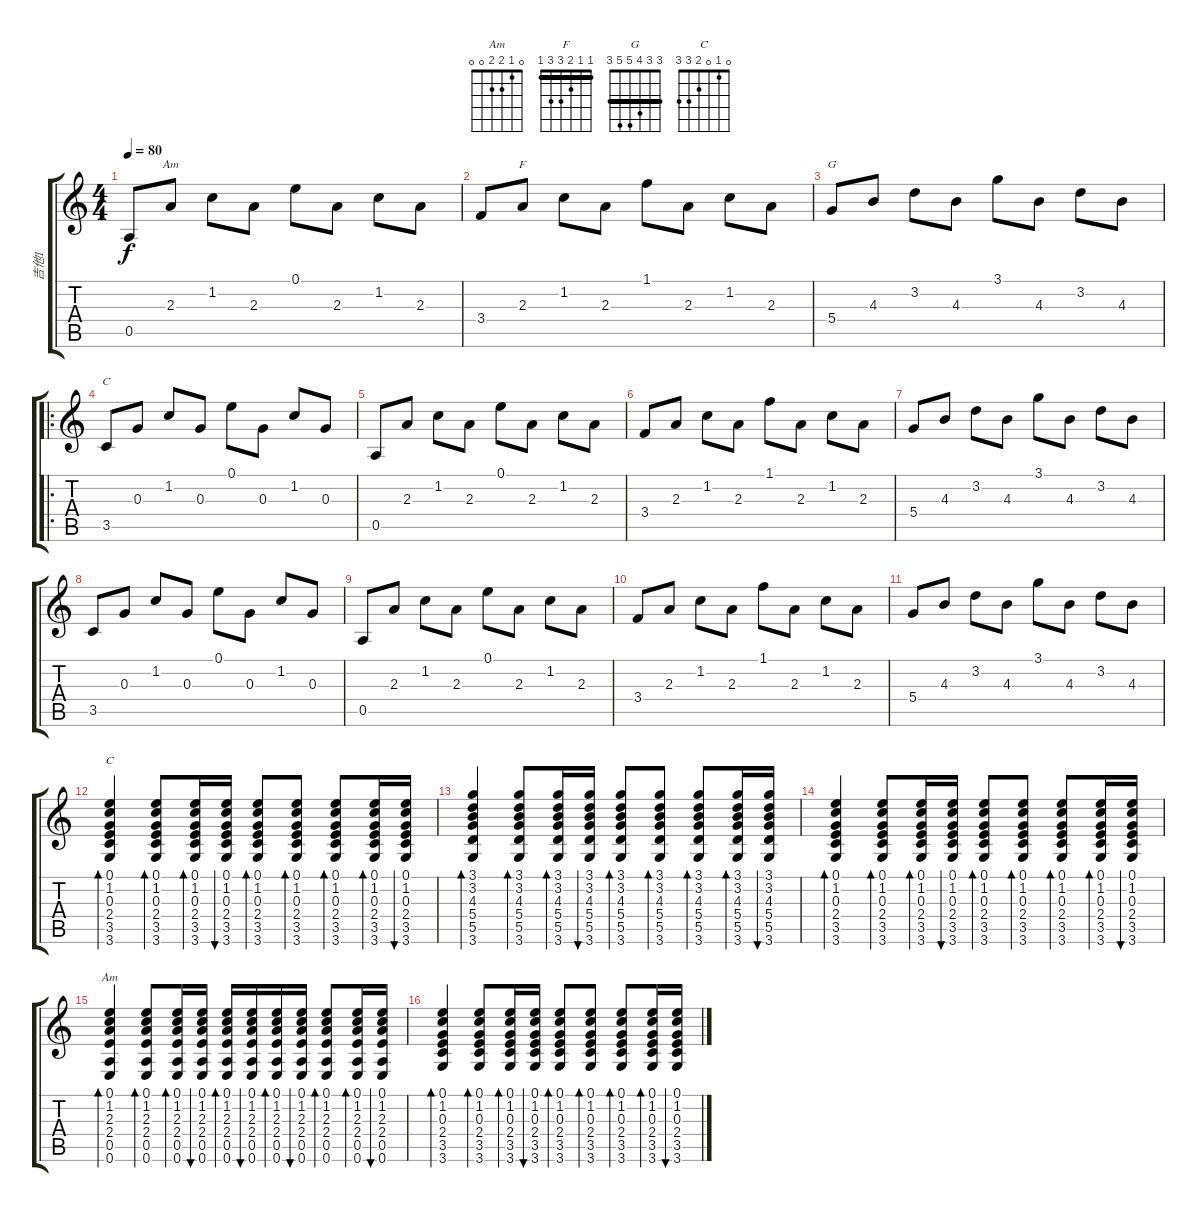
\track ("吉他1" "吉他1") {instrument acousticguitarsteel}
\staff {score tabs}
\tuning (E4 B3 G3 D3 A2 E2) {hide}
\chord ("Am" 0 1 2 2 0 x)
\chord ("F" 1 1 2 3 3 1) {barre 1}
\chord ("G" 3 3 4 5 5 3) {barre 3}
\chord ("C" 0 1 0 2 3 x)
\chord ("C" 0 1 0 2 3 3)
\chord ("Am" 0 1 2 2 0 0)
\ts (4 4)
\tempo 80
\clef g2
\ks c
0.5.8{dy f} 2.3.8{ch "Am"} 1.2.8 2.3.8 0.1.8 2.3.8 1.2.8 2.3.8 |
3.4.8 2.3.8{ch "F"} 1.2.8 2.3.8 1.1.8 2.3.8 1.2.8 2.3.8 |
5.4.8{ch "G"} 4.3.8 3.2.8 4.3.8 3.1.8 4.3.8 3.2.8 4.3.8 |
\ro
3.5.8{ch "C"} 0.3.8 1.2.8 0.3.8 0.1.8 0.3.8 1.2.8 0.3.8 |
0.5.8 2.3.8 1.2.8 2.3.8 0.1.8 2.3.8 1.2.8 2.3.8 |
3.4.8 2.3.8 1.2.8 2.3.8 1.1.8 2.3.8 1.2.8 2.3.8 |
5.4.8 4.3.8 3.2.8 4.3.8 3.1.8 4.3.8 3.2.8 4.3.8 |
3.5.8 0.3.8 1.2.8 0.3.8 0.1.8 0.3.8 1.2.8 0.3.8 |
0.5.8 2.3.8 1.2.8 2.3.8 0.1.8 2.3.8 1.2.8 2.3.8 |
3.4.8 2.3.8 1.2.8 2.3.8 1.1.8 2.3.8 1.2.8 2.3.8 |
5.4.8 4.3.8 3.2.8 4.3.8 3.1.8 4.3.8 3.2.8 4.3.8 |
(0.1 1.2 0.3 2.4 3.5 3.6).4{bd 30 ch "C"} (0.1 1.2 0.3 2.4 3.5 3.6).8{bd 30} (0.1 1.2 0.3 2.4 3.5 3.6).16{bd 30} (0.1 1.2 0.3 2.4 3.5 3.6).16{bu 30} (0.1 1.2 0.3 2.4 3.5 3.6).8{bd 30} (0.1 1.2 0.3 2.4 3.5 3.6).8{bd 30} (0.1 1.2 0.3 2.4 3.5 3.6).8{bd 30} (0.1 1.2 0.3 2.4 3.5 3.6).16{bd 30} (0.1 1.2 0.3 2.4 3.5 3.6).16{bu 30} |
(3.1 3.2 4.3 5.4 5.5 3.6).4{bd 30} (3.1 3.2 4.3 5.4 5.5 3.6).8{bd 30} (3.1 3.2 4.3 5.4 5.5 3.6).16{bd 30} (3.1 3.2 4.3 5.4 5.5 3.6).16{bu 30} (3.1 3.2 4.3 5.4 5.5 3.6).8{bd 30} (3.1 3.2 4.3 5.4 5.5 3.6).8{bd 30} (3.1 3.2 4.3 5.4 5.5 3.6).8{bd 30} (3.1 3.2 4.3 5.4 5.5 3.6).16{bd 30} (3.1 3.2 4.3 5.4 5.5 3.6).16{bu 30} |
(0.1 1.2 0.3 2.4 3.5 3.6).4{bd 30} (0.1 1.2 0.3 2.4 3.5 3.6).8{bd 30} (0.1 1.2 0.3 2.4 3.5 3.6).16{bd 30} (0.1 1.2 0.3 2.4 3.5 3.6).16{bu 30} (0.1 1.2 0.3 2.4 3.5 3.6).8{bd 30} (0.1 1.2 0.3 2.4 3.5 3.6).8{bd 30} (0.1 1.2 0.3 2.4 3.5 3.6).8{bd 30} (0.1 1.2 0.3 2.4 3.5 3.6).16{bd 30} (0.1 1.2 0.3 2.4 3.5 3.6).16{bu 30} |
(0.1 1.2 2.3 2.4 0.5 0.6).4{bd 30 ch "Am"} (0.1 1.2 2.3 2.4 0.5 0.6).8{bd 30} (0.1 1.2 2.3 2.4 0.5 0.6).16{bd 30} (0.1 1.2 2.3 2.4 0.5 0.6).16{bu 30} (0.1 1.2 2.3 2.4 0.5 0.6).16{bd 30} (0.1 1.2 2.3 2.4 0.5 0.6).16{bu 30} (0.1 1.2 2.3 2.4 0.5 0.6).16{bd 30} (0.1 1.2 2.3 2.4 0.5 0.6).16{bu 30} (0.1 1.2 2.3 2.4 0.5 0.6).8{bd 30} (0.1 1.2 2.3 2.4 0.5 0.6).16{bd 30} (0.1 1.2 2.3 2.4 0.5 0.6).16{bu 30} |
(0.1 1.2 0.3 2.4 3.5 3.6).4{bd 30} (0.1 1.2 0.3 2.4 3.5 3.6).8{bd 30} (0.1 1.2 0.3 2.4 3.5 3.6).16{bd 30} (0.1 1.2 0.3 2.4 3.5 3.6).16{bu 30} (0.1 1.2 0.3 2.4 3.5 3.6).8{bd 30} (0.1 1.2 0.3 2.4 3.5 3.6).8{bd 30} (0.1 1.2 0.3 2.4 3.5 3.6).8{bd 30} (0.1 1.2 0.3 2.4 3.5 3.6).16{bd 30} (0.1 1.2 0.3 2.4 3.5 3.6).16{bu 30}
